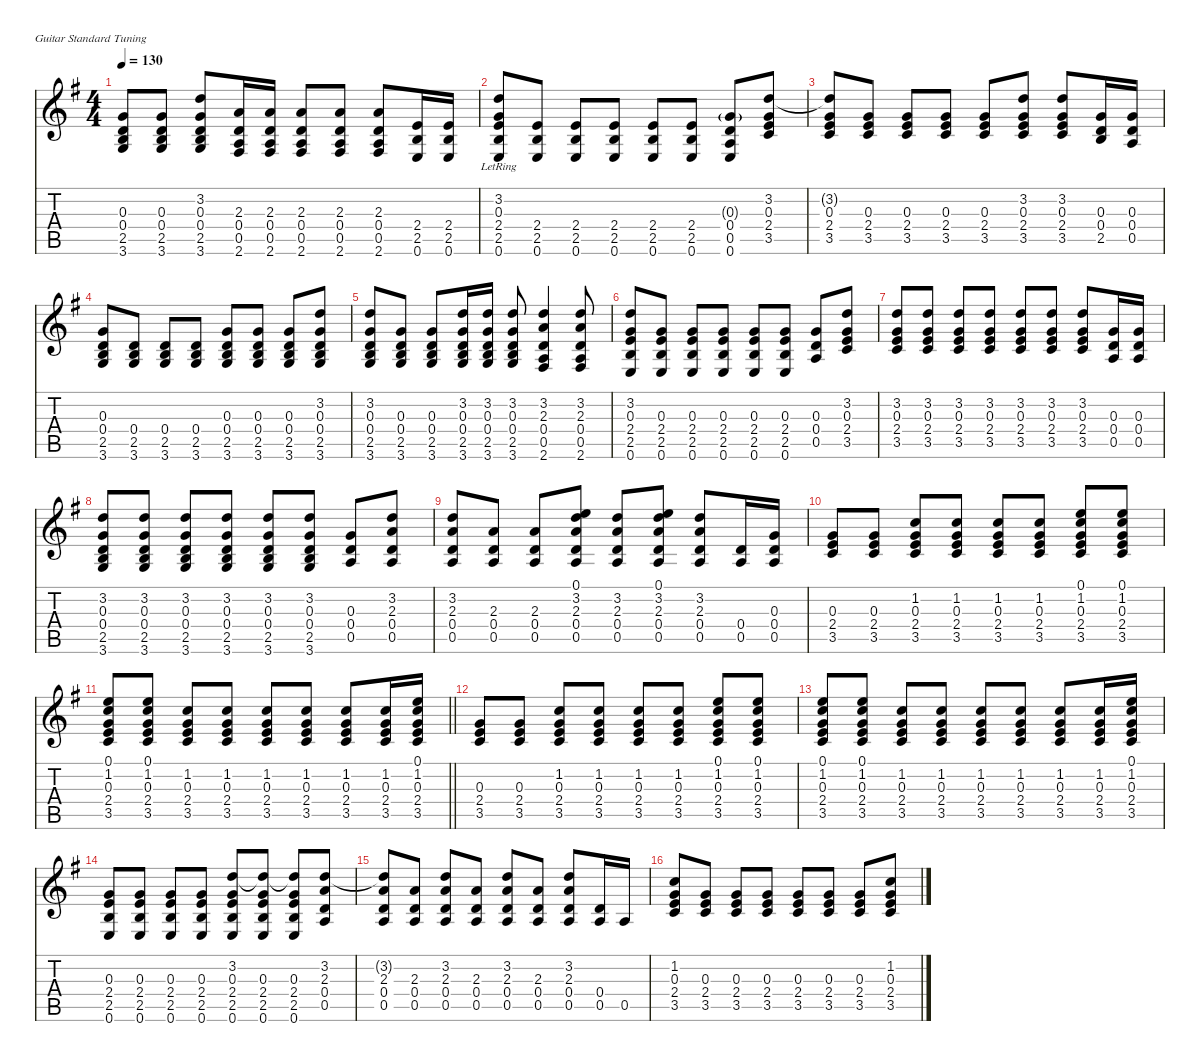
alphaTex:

\defaultSystemsLayout 4
\hideDynamics
\bracketExtendMode nobrackets
\singleTrackTrackNamePolicy hidden
\multiTrackTrackNamePolicy hidden
\otherSystemsTrackNameOrientation horizontal
\track ("Chitarra acustica" "s.guit.") {defaultSystemsLayout 4 instrument acousticguitarsteel}
\staff {score tabs}
\tuning (E4 B3 G3 D3 A2 E2)
\ts (4 4)
\tempo 130
\clef g2
\ks eminor
(0.3{acc forcenatural} 0.4{acc forcenatural} 2.5{acc forcenatural} 3.6{acc forcenatural}).8{dy f beam Up} (0.3{acc forcenatural} 0.4{acc forcenatural} 2.5{acc forcenatural} 3.6{acc forcenatural}).8{beam Up} (3.2{acc forcenatural} 0.3{acc forcenatural} 0.4{acc forcenatural} 2.5{acc forcenatural} 3.6{acc forcenatural}).8{beam Up} (2.3{acc forcenatural} 0.4{acc forcenatural} 0.5{acc forcenatural} 2.6{acc #}).16{beam Up} (2.3{acc forcenatural} 0.4{acc forcenatural} 0.5{acc forcenatural} 2.6{acc #}).16{beam Up} (2.3{acc forcenatural} 0.4{acc forcenatural} 0.5{acc forcenatural} 2.6{acc #}).8{beam Up} (2.3{acc forcenatural} 0.4{acc forcenatural} 0.5{acc forcenatural} 2.6{acc #}).8{beam Up} (2.3{acc forcenatural} 0.4{acc forcenatural} 0.5{acc forcenatural} 2.6{acc #}).8{beam Up} (2.4{acc forcenatural} 2.5{acc forcenatural} 0.6{acc forcenatural}).16{beam Up} (2.4{acc forcenatural} 2.5{acc forcenatural} 0.6{acc forcenatural}).16{beam Up} |
(3.2{lr acc forcenatural} 0.3{lr acc forcenatural} 2.4{acc forcenatural} 2.5{acc forcenatural} 0.6{acc forcenatural}).8{beam Up} (2.4{acc forcenatural} 2.5{acc forcenatural} 0.6{acc forcenatural}).8{beam Up} (2.4{acc forcenatural} 2.5{acc forcenatural} 0.6{acc forcenatural}).8{beam Up} (2.4{acc forcenatural} 2.5{acc forcenatural} 0.6{acc forcenatural}).8{beam Up} (2.4{acc forcenatural} 2.5{acc forcenatural} 0.6{acc forcenatural}).8{beam Up} (2.4{acc forcenatural} 2.5{acc forcenatural} 0.6{acc forcenatural}).8{beam Up} (0.3{g acc forcenatural} 0.4{acc forcenatural} 0.5{acc forcenatural} 0.6{acc forcenatural}).8{beam Up} (3.2{acc forcenatural} 0.3{acc forcenatural} 2.4{acc forcenatural} 3.5{acc forcenatural}).8{beam Up} |
(3.2{t acc forcenatural} 0.3{acc forcenatural} 2.4{acc forcenatural} 3.5{acc forcenatural}).8{beam Up} (0.3{acc forcenatural} 2.4{acc forcenatural} 3.5{acc forcenatural}).8{beam Up} (0.3{acc forcenatural} 2.4{acc forcenatural} 3.5{acc forcenatural}).8{beam Up} (0.3{acc forcenatural} 2.4{acc forcenatural} 3.5{acc forcenatural}).8{beam Up} (0.3{acc forcenatural} 2.4{acc forcenatural} 3.5{acc forcenatural}).8{beam Up} (3.2{acc forcenatural} 0.3{acc forcenatural} 2.4{acc forcenatural} 3.5{acc forcenatural}).8{beam Up} (3.2{acc forcenatural} 0.3{acc forcenatural} 2.4{acc forcenatural} 3.5{acc forcenatural}).8{beam Up} (0.3{acc forcenatural} 0.4{acc forcenatural} 2.5{acc forcenatural}).16{beam Up} (0.3{acc forcenatural} 0.4{acc forcenatural} 0.5{acc forcenatural}).16{beam Up} |
(0.3{acc forcenatural} 0.4{acc forcenatural} 2.5{acc forcenatural} 3.6{acc forcenatural}).8{beam Up} (0.4{acc forcenatural} 2.5{acc forcenatural} 3.6{acc forcenatural}).8{beam Up} (0.4{acc forcenatural} 2.5{acc forcenatural} 3.6{acc forcenatural}).8{beam Up} (0.4{acc forcenatural} 2.5{acc forcenatural} 3.6{acc forcenatural}).8{beam Up} (0.3{acc forcenatural} 0.4{acc forcenatural} 2.5{acc forcenatural} 3.6{acc forcenatural}).8{beam Up} (0.3{acc forcenatural} 0.4{acc forcenatural} 2.5{acc forcenatural} 3.6{acc forcenatural}).8{beam Up} (0.3{acc forcenatural} 0.4{acc forcenatural} 2.5{acc forcenatural} 3.6{acc forcenatural}).8{beam Up} (3.2{acc forcenatural} 0.3{acc forcenatural} 0.4{acc forcenatural} 2.5{acc forcenatural} 3.6{acc forcenatural}).8{beam Up} |
(3.2{acc forcenatural} 0.3{acc forcenatural} 0.4{acc forcenatural} 2.5{acc forcenatural} 3.6{acc forcenatural}).8{beam Up} (0.3{acc forcenatural} 0.4{acc forcenatural} 2.5{acc forcenatural} 3.6{acc forcenatural}).8{beam Up} (0.3{acc forcenatural} 0.4{acc forcenatural} 2.5{acc forcenatural} 3.6{acc forcenatural}).8{beam Up} (3.2{acc forcenatural} 0.3{acc forcenatural} 0.4{acc forcenatural} 2.5{acc forcenatural} 3.6{acc forcenatural}).16{beam Up} (3.2{acc forcenatural} 0.3{acc forcenatural} 0.4{acc forcenatural} 2.5{acc forcenatural} 3.6{acc forcenatural}).16{beam Up} (3.2{acc forcenatural} 0.3{acc forcenatural} 0.4{acc forcenatural} 2.5{acc forcenatural} 3.6{acc forcenatural}).8{beam Up} (3.2{acc forcenatural} 2.3{acc forcenatural} 0.4{acc forcenatural} 0.5{acc forcenatural} 2.6{acc #}).4{beam Up} (3.2{acc forcenatural} 2.3{acc forcenatural} 0.4{acc forcenatural} 0.5{acc forcenatural} 2.6{acc #}).8{beam Up} |
(3.2{acc forcenatural} 0.3{acc forcenatural} 2.4{acc forcenatural} 2.5{acc forcenatural} 0.6{acc forcenatural}).8{beam Up} (0.3{acc forcenatural} 2.4{acc forcenatural} 2.5{acc forcenatural} 0.6{acc forcenatural}).8{beam Up} (0.3{acc forcenatural} 2.4{acc forcenatural} 2.5{acc forcenatural} 0.6{acc forcenatural}).8{beam Up} (0.3{acc forcenatural} 2.4{acc forcenatural} 2.5{acc forcenatural} 0.6{acc forcenatural}).8{beam Up} (0.3{acc forcenatural} 2.4{acc forcenatural} 2.5{acc forcenatural} 0.6{acc forcenatural}).8{beam Up} (0.3{acc forcenatural} 2.4{acc forcenatural} 2.5{acc forcenatural} 0.6{acc forcenatural}).8{beam Up} (0.3{acc forcenatural} 0.4{acc forcenatural} 0.5{acc forcenatural}).8{beam Up} (3.2{acc forcenatural} 0.3{acc forcenatural} 2.4{acc forcenatural} 3.5{acc forcenatural}).8{beam Up} |
(3.2{acc forcenatural} 0.3{acc forcenatural} 2.4{acc forcenatural} 3.5{acc forcenatural}).8{beam Up} (3.2{acc forcenatural} 0.3{acc forcenatural} 2.4{acc forcenatural} 3.5{acc forcenatural}).8{beam Up} (3.2{acc forcenatural} 0.3{acc forcenatural} 2.4{acc forcenatural} 3.5{acc forcenatural}).8{beam Up} (3.2{acc forcenatural} 0.3{acc forcenatural} 2.4{acc forcenatural} 3.5{acc forcenatural}).8{beam Up} (3.2{acc forcenatural} 0.3{acc forcenatural} 2.4{acc forcenatural} 3.5{acc forcenatural}).8{beam Up} (3.2{acc forcenatural} 0.3{acc forcenatural} 2.4{acc forcenatural} 3.5{acc forcenatural}).8{beam Up} (3.2{acc forcenatural} 0.3{acc forcenatural} 2.4{acc forcenatural} 3.5{acc forcenatural}).8{beam Up} (0.3{acc forcenatural} 0.4{acc forcenatural} 0.5{acc forcenatural}).16{beam Up} (0.3{acc forcenatural} 0.4{acc forcenatural} 0.5{acc forcenatural}).16{beam Up} |
(3.2{acc forcenatural} 0.3{acc forcenatural} 0.4{acc forcenatural} 2.5{acc forcenatural} 3.6{acc forcenatural}).8{beam Up} (3.2{acc forcenatural} 0.3{acc forcenatural} 0.4{acc forcenatural} 2.5{acc forcenatural} 3.6{acc forcenatural}).8{beam Up} (3.2{acc forcenatural} 0.3{acc forcenatural} 0.4{acc forcenatural} 2.5{acc forcenatural} 3.6{acc forcenatural}).8{beam Up} (3.2{acc forcenatural} 0.3{acc forcenatural} 0.4{acc forcenatural} 2.5{acc forcenatural} 3.6{acc forcenatural}).8{beam Up} (3.2{acc forcenatural} 0.3{acc forcenatural} 0.4{acc forcenatural} 2.5{acc forcenatural} 3.6{acc forcenatural}).8{beam Up} (3.2{acc forcenatural} 0.3{acc forcenatural} 0.4{acc forcenatural} 2.5{acc forcenatural} 3.6{acc forcenatural}).8{beam Up} (0.3{acc forcenatural} 0.4{acc forcenatural} 0.5{acc forcenatural}).8{beam Up} (3.2{acc forcenatural} 2.3{acc forcenatural} 0.4{acc forcenatural} 0.5{acc forcenatural}).8{beam Up} |
(3.2{acc forcenatural} 2.3{acc forcenatural} 0.4{acc forcenatural} 0.5{acc forcenatural}).8{beam Up} (2.3{acc forcenatural} 0.4{acc forcenatural} 0.5{acc forcenatural}).8{beam Up} (2.3{acc forcenatural} 0.4{acc forcenatural} 0.5{acc forcenatural}).8{beam Up} (0.1{acc forcenatural} 3.2{acc forcenatural} 2.3{acc forcenatural} 0.4{acc forcenatural} 0.5{acc forcenatural}).8{beam Up} (3.2{acc forcenatural} 2.3{acc forcenatural} 0.4{acc forcenatural} 0.5{acc forcenatural}).8{beam Up} (0.1{acc forcenatural} 3.2{acc forcenatural} 2.3{acc forcenatural} 0.4{acc forcenatural} 0.5{acc forcenatural}).8{beam Up} (3.2{acc forcenatural} 2.3{acc forcenatural} 0.4{acc forcenatural} 0.5{acc forcenatural}).8{beam Up} (0.4{acc forcenatural} 0.5{acc forcenatural}).16{beam Up} (0.3{acc forcenatural} 0.4{acc forcenatural} 0.5{acc forcenatural}).16{beam Up} |
(0.3{acc forcenatural} 2.4{acc forcenatural} 3.5{acc forcenatural}).8{beam Up} (0.3{acc forcenatural} 2.4{acc forcenatural} 3.5{acc forcenatural}).8{beam Up} (1.2{acc forcenatural} 0.3{acc forcenatural} 2.4{acc forcenatural} 3.5{acc forcenatural}).8{beam Up} (1.2{acc forcenatural} 0.3{acc forcenatural} 2.4{acc forcenatural} 3.5{acc forcenatural}).8{beam Up} (1.2{acc forcenatural} 0.3{acc forcenatural} 2.4{acc forcenatural} 3.5{acc forcenatural}).8{beam Up} (1.2{acc forcenatural} 0.3{acc forcenatural} 2.4{acc forcenatural} 3.5{acc forcenatural}).8{beam Up} (0.1{acc forcenatural} 1.2{acc forcenatural} 0.3{acc forcenatural} 2.4{acc forcenatural} 3.5{acc forcenatural}).8{beam Up} (0.1{acc forcenatural} 1.2{acc forcenatural} 0.3{acc forcenatural} 2.4{acc forcenatural} 3.5{acc forcenatural}).8{beam Up} |
\barLineRight lightlight
(0.1{acc forcenatural} 1.2{acc forcenatural} 0.3{acc forcenatural} 2.4{acc forcenatural} 3.5{acc forcenatural}).8{beam Up} (0.1{acc forcenatural} 1.2{acc forcenatural} 0.3{acc forcenatural} 2.4{acc forcenatural} 3.5{acc forcenatural}).8{beam Up} (1.2{acc forcenatural} 0.3{acc forcenatural} 2.4{acc forcenatural} 3.5{acc forcenatural}).8{beam Up} (1.2{acc forcenatural} 0.3{acc forcenatural} 2.4{acc forcenatural} 3.5{acc forcenatural}).8{beam Up} (1.2{acc forcenatural} 0.3{acc forcenatural} 2.4{acc forcenatural} 3.5{acc forcenatural}).8{beam Up} (1.2{acc forcenatural} 0.3{acc forcenatural} 2.4{acc forcenatural} 3.5{acc forcenatural}).8{beam Up} (1.2{acc forcenatural} 0.3{acc forcenatural} 2.4{acc forcenatural} 3.5{acc forcenatural}).8{beam Up} (1.2{acc forcenatural} 0.3{acc forcenatural} 2.4{acc forcenatural} 3.5{acc forcenatural}).16{beam Up} (0.1{acc forcenatural} 1.2{acc forcenatural} 0.3{acc forcenatural} 2.4{acc forcenatural} 3.5{acc forcenatural}).16{beam Up} |
(0.3{acc forcenatural} 2.4{acc forcenatural} 3.5{acc forcenatural}).8{beam Up} (0.3{acc forcenatural} 2.4{acc forcenatural} 3.5{acc forcenatural}).8{beam Up} (1.2{acc forcenatural} 0.3{acc forcenatural} 2.4{acc forcenatural} 3.5{acc forcenatural}).8{beam Up} (1.2{acc forcenatural} 0.3{acc forcenatural} 2.4{acc forcenatural} 3.5{acc forcenatural}).8{beam Up} (1.2{acc forcenatural} 0.3{acc forcenatural} 2.4{acc forcenatural} 3.5{acc forcenatural}).8{beam Up} (1.2{acc forcenatural} 0.3{acc forcenatural} 2.4{acc forcenatural} 3.5{acc forcenatural}).8{beam Up} (0.1{acc forcenatural} 1.2{acc forcenatural} 0.3{acc forcenatural} 2.4{acc forcenatural} 3.5{acc forcenatural}).8{beam Up} (0.1{acc forcenatural} 1.2{acc forcenatural} 0.3{acc forcenatural} 2.4{acc forcenatural} 3.5{acc forcenatural}).8{beam Up} |
(0.1{acc forcenatural} 1.2{acc forcenatural} 0.3{acc forcenatural} 2.4{acc forcenatural} 3.5{acc forcenatural}).8{beam Up} (0.1{acc forcenatural} 1.2{acc forcenatural} 0.3{acc forcenatural} 2.4{acc forcenatural} 3.5{acc forcenatural}).8{beam Up} (1.2{acc forcenatural} 0.3{acc forcenatural} 2.4{acc forcenatural} 3.5{acc forcenatural}).8{beam Up} (1.2{acc forcenatural} 0.3{acc forcenatural} 2.4{acc forcenatural} 3.5{acc forcenatural}).8{beam Up} (1.2{acc forcenatural} 0.3{acc forcenatural} 2.4{acc forcenatural} 3.5{acc forcenatural}).8{beam Up} (1.2{acc forcenatural} 0.3{acc forcenatural} 2.4{acc forcenatural} 3.5{acc forcenatural}).8{beam Up} (1.2{acc forcenatural} 0.3{acc forcenatural} 2.4{acc forcenatural} 3.5{acc forcenatural}).8{beam Up} (1.2{acc forcenatural} 0.3{acc forcenatural} 2.4{acc forcenatural} 3.5{acc forcenatural}).16{beam Up} (0.1{acc forcenatural} 1.2{acc forcenatural} 0.3{acc forcenatural} 2.4{acc forcenatural} 3.5{acc forcenatural}).16{beam Up} |
(0.3{acc forcenatural} 2.4{acc forcenatural} 2.5{acc forcenatural} 0.6{acc forcenatural}).8{beam Up} (0.3{acc forcenatural} 2.4{acc forcenatural} 2.5{acc forcenatural} 0.6{acc forcenatural}).8{beam Up} (0.3{acc forcenatural} 2.4{acc forcenatural} 2.5{acc forcenatural} 0.6{acc forcenatural}).8{beam Up} (0.3{acc forcenatural} 2.4{acc forcenatural} 2.5{acc forcenatural} 0.6{acc forcenatural}).8{beam Up} (3.2{acc forcenatural} 0.3{acc forcenatural} 2.4{acc forcenatural} 2.5{acc forcenatural} 0.6{acc forcenatural}).8{beam Up} (3.2{t acc forcenatural} 0.3{acc forcenatural} 2.4{acc forcenatural} 2.5{acc forcenatural} 0.6{acc forcenatural}).8{beam Up} (3.2{t acc forcenatural} 0.3{acc forcenatural} 2.4{acc forcenatural} 2.5{acc forcenatural} 0.6{acc forcenatural}).8{beam Up} (3.2{acc forcenatural} 2.3{acc forcenatural} 0.4{acc forcenatural} 0.5{acc forcenatural}).8{beam Up} |
(3.2{t acc forcenatural} 2.3{acc forcenatural} 0.4{acc forcenatural} 0.5{acc forcenatural}).8{beam Up} (2.3{acc forcenatural} 0.4{acc forcenatural} 0.5{acc forcenatural}).8{beam Up} (3.2{acc forcenatural} 2.3{acc forcenatural} 0.4{acc forcenatural} 0.5{acc forcenatural}).8{beam Up} (2.3{acc forcenatural} 0.4{acc forcenatural} 0.5{acc forcenatural}).8{beam Up} (3.2{acc forcenatural} 2.3{acc forcenatural} 0.4{acc forcenatural} 0.5{acc forcenatural}).8{beam Up} (2.3{acc forcenatural} 0.4{acc forcenatural} 0.5{acc forcenatural}).8{beam Up} (3.2{acc forcenatural} 2.3{acc forcenatural} 0.4{acc forcenatural} 0.5{acc forcenatural}).8{beam Up} (0.4{acc forcenatural} 0.5{acc forcenatural}).16{beam Up} 0.5{acc forcenatural}.16{beam Up} |
(1.2{acc forcenatural} 0.3{acc forcenatural} 2.4{acc forcenatural} 3.5{acc forcenatural}).8{beam Up} (0.3{acc forcenatural} 2.4{acc forcenatural} 3.5{acc forcenatural}).8{beam Up} (0.3{acc forcenatural} 2.4{acc forcenatural} 3.5{acc forcenatural}).8{beam Up} (0.3{acc forcenatural} 2.4{acc forcenatural} 3.5{acc forcenatural}).8{beam Up} (0.3{acc forcenatural} 2.4{acc forcenatural} 3.5{acc forcenatural}).8{beam Up} (0.3{acc forcenatural} 2.4{acc forcenatural} 3.5{acc forcenatural}).8{beam Up} (0.3{acc forcenatural} 2.4{acc forcenatural} 3.5{acc forcenatural}).8{beam Up} (1.2{acc forcenatural} 0.3{acc forcenatural} 2.4{acc forcenatural} 3.5{acc forcenatural}).8{beam Up}
